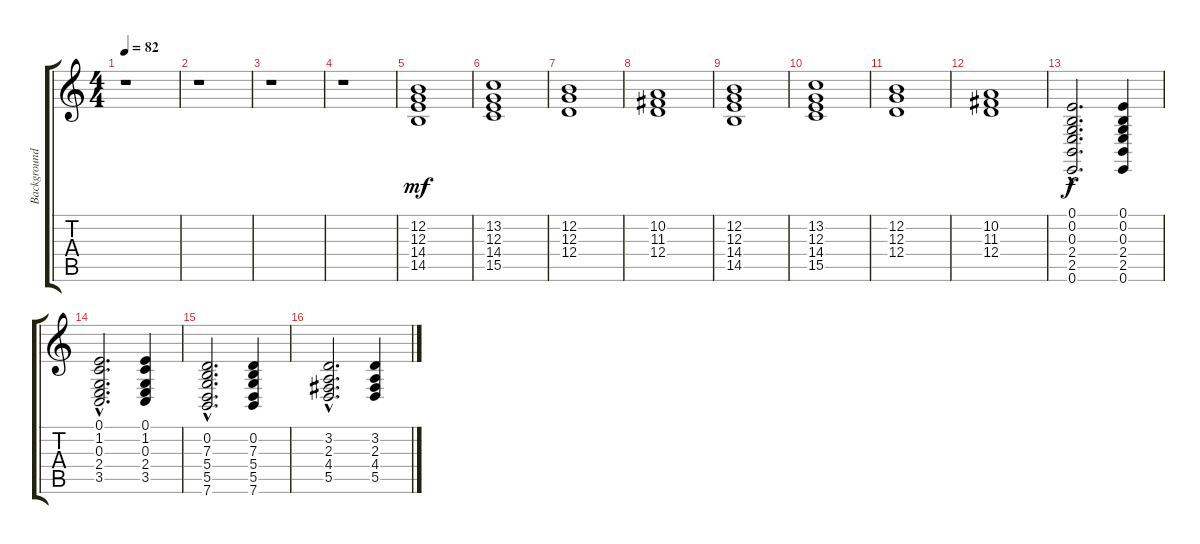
\track ("Background Chords (optional)" "Background") {instrument stringensemble2}
\staff {score tabs}
\tuning (E4 B3 G3 D3 A2 E2) {hide}
\ts (4 4)
\tempo 82
\clef g2
\ks c
r.1{dy mf instrument stringensemble2} |
r.1 |
r.1 |
r.1 |
(12.2 12.3 14.4 14.5).1 |
(13.2 12.3 14.4 15.5).1 |
(12.2 12.3 12.4).1 |
(10.2 11.3 12.4).1 |
(12.2 12.3 14.4 14.5).1 |
(13.2 12.3 14.4 15.5).1 |
(12.2 12.3 12.4).1 |
(10.2 11.3 12.4).1 |
(0.1{hac} 0.2{hac} 0.3{hac} 2.4{hac} 2.5{hac} 0.6{hac}).2{d dy f} (0.1 0.2 0.3 2.4 2.5 0.6).4 |
(0.1{hac} 1.2{hac} 0.3{hac} 2.4{hac} 3.5{hac}).2{d} (0.1 1.2 0.3 2.4 3.5).4 |
(0.2{hac} 7.3{hac} 5.4{hac} 5.5{hac} 7.6{hac}).2{d} (0.2 7.3 5.4 5.5 7.6).4 |
(3.2{hac} 2.3{hac} 4.4{hac} 5.5{hac}).2{d} (3.2 2.3 4.4 5.5).4
